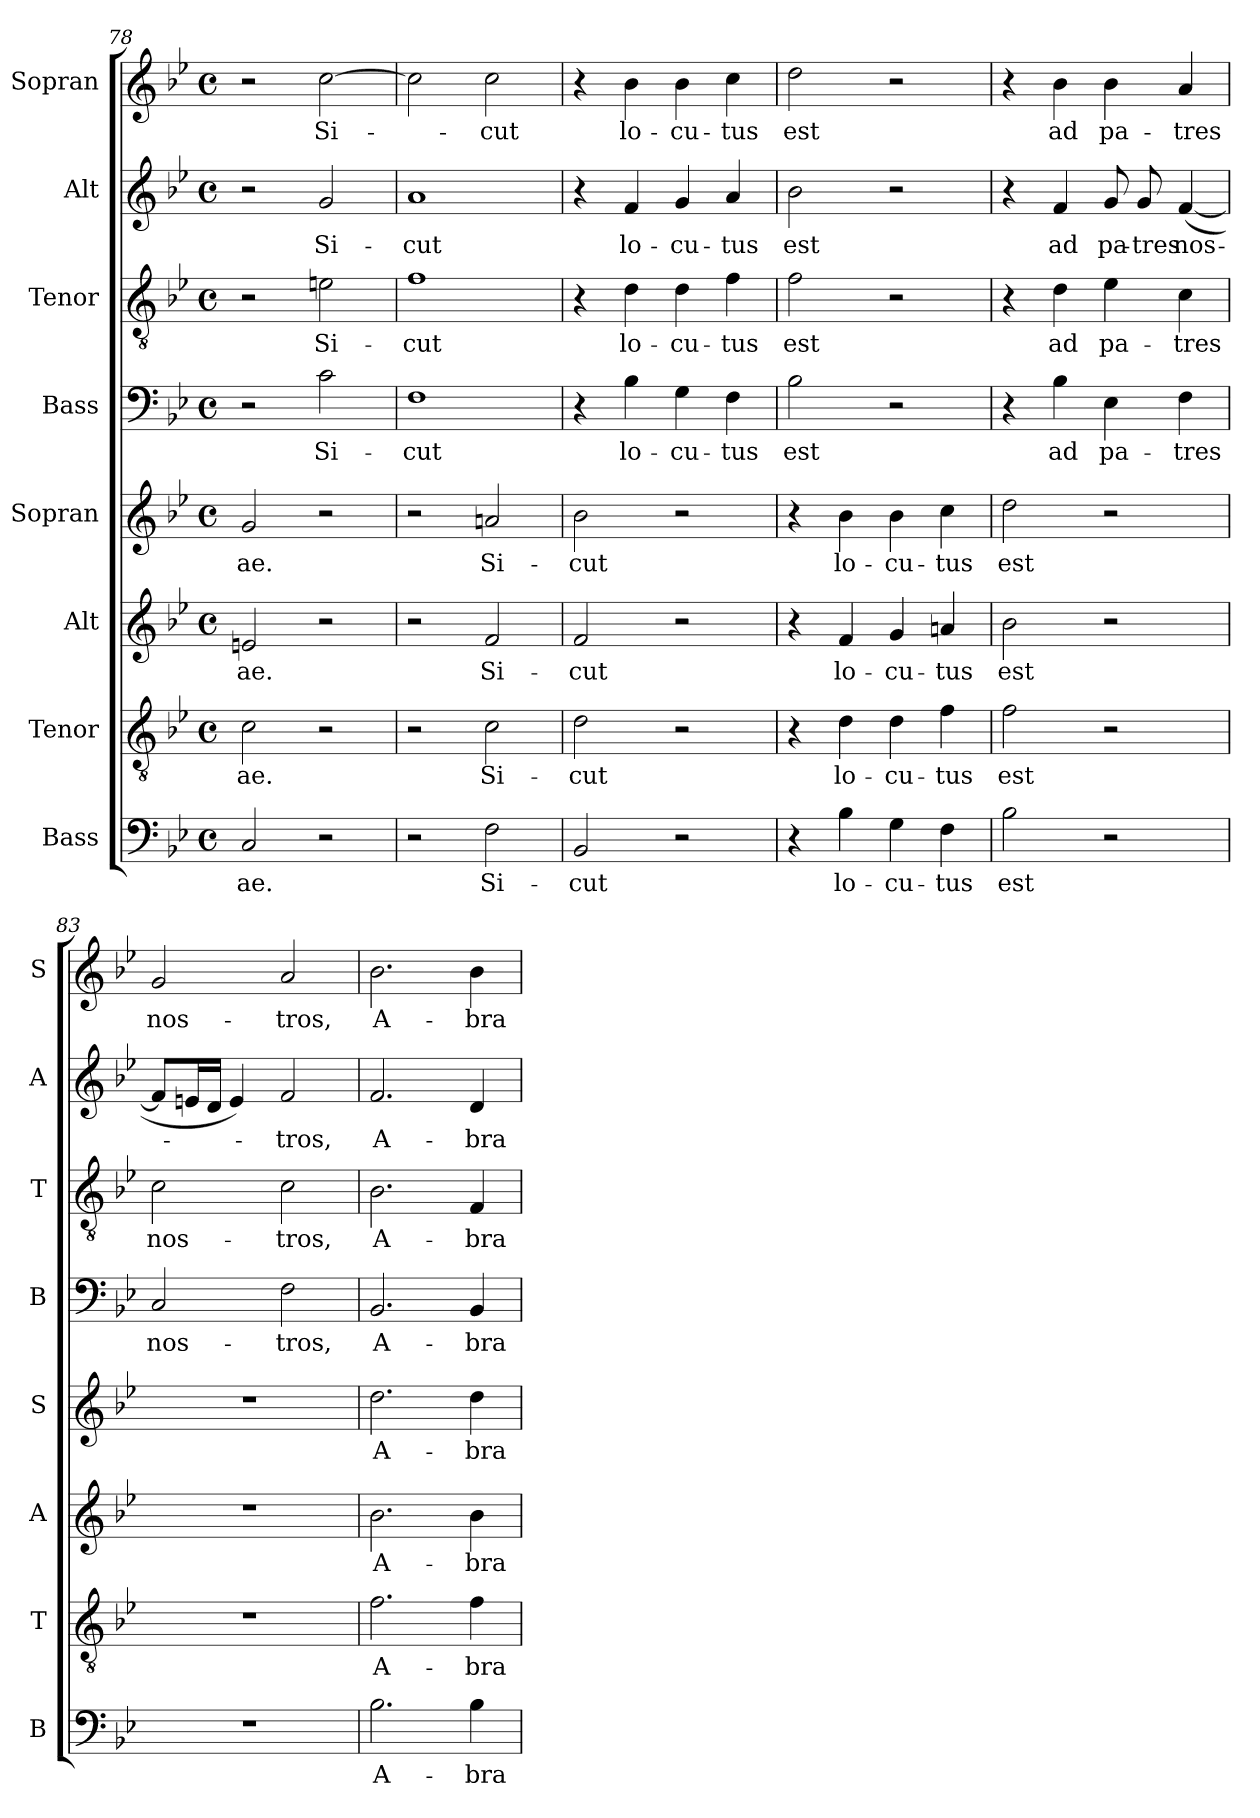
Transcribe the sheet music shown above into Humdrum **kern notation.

**kern	**text	**kern	**text	**kern	**text	**kern	**text	**kern	**text	**kern	**text	**kern	**text	**kern	**text
*part8	*part8	*part7	*part7	*part6	*part6	*part5	*part5	*part4	*part4	*part3	*part3	*part2	*part2	*part1	*part1
*staff8	*staff8	*staff7	*staff7	*staff6	*staff6	*staff5	*staff5	*staff4	*staff4	*staff3	*staff3	*staff2	*staff2	*staff1	*staff1
*I"Bass	*	*I"Tenor	*	*I"Alt	*	*I"Sopran	*	*I"Bass	*	*I"Tenor	*	*I"Alt	*	*I"Sopran	*
*I'B	*	*I'T	*	*I'A	*	*I'S	*	*I'B	*	*I'T	*	*I'A	*	*I'S	*
*clefF4	*	*clefGv2	*	*clefG2	*	*clefG2	*	*clefF4	*	*clefGv2	*	*clefG2	*	*clefG2	*
*k[b-e-]	*	*k[b-e-]	*	*k[b-e-]	*	*k[b-e-]	*	*k[b-e-]	*	*k[b-e-]	*	*k[b-e-]	*	*k[b-e-]	*
*B-:	*	*B-:	*	*B-:	*	*B-:	*	*B-:	*	*B-:	*	*B-:	*	*B-:	*
*M4/4	*	*M4/4	*	*M4/4	*	*M4/4	*	*M4/4	*	*M4/4	*	*M4/4	*	*M4/4	*
*met(c)	*	*met(c)	*	*met(c)	*	*met(c)	*	*met(c)	*	*met(c)	*	*met(c)	*	*met(c)	*
=78	=78	=78	=78	=78	=78	=78	=78	=78	=78	=78	=78	=78	=78	=78	=78
2C/	-ae.	2c\	-ae.	2en/	-ae.	2g/	-ae.	2r	.	2r	.	2r	.	2r	.
2r	.	2r	.	2r	.	2r	.	2c\	Si-	2en\	Si-	2g/	Si-	[2cc\	Si-
=79	=79	=79	=79	=79	=79	=79	=79	=79	=79	=79	=79	=79	=79	=79	=79
2r	.	2r	.	2r	.	2r	.	1F	-cut	1f	-cut	1a	-cut	2cc\]	.
2F\	Si-	2c\	Si-	2f/	Si-	2an/	Si-	.	.	.	.	.	.	2cc\	-cut
=80	=80	=80	=80	=80	=80	=80	=80	=80	=80	=80	=80	=80	=80	=80	=80
2BB-/	-cut	2d\	-cut	2f/	-cut	2b-\	-cut	4r	.	4r	.	4r	.	4r	.
.	.	.	.	.	.	.	.	4B-\	lo-	4d\	lo-	4f/	lo-	4b-\	lo-
2r	.	2r	.	2r	.	2r	.	4G\	-cu-	4d\	-cu-	4g/	-cu-	4b-\	-cu-
.	.	.	.	.	.	.	.	4F\	-tus	4f\	-tus	4a/	-tus	4cc\	-tus
=81	=81	=81	=81	=81	=81	=81	=81	=81	=81	=81	=81	=81	=81	=81	=81
4r	.	4r	.	4r	.	4r	.	2B-\	est	2f\	est	2b-\	est	2dd\	est
4B-\	lo-	4d\	lo-	4f/	lo-	4b-\	lo-	.	.	.	.	.	.	.	.
4G\	-cu-	4d\	-cu-	4g/	-cu-	4b-\	-cu-	2r	.	2r	.	2r	.	2r	.
4F\	-tus	4f\	-tus	4an/	-tus	4cc\	-tus	.	.	.	.	.	.	.	.
!!LO:PB:g=z
=82	=82	=82	=82	=82	=82	=82	=82	=82	=82	=82	=82	=82	=82	=82	=82
2B-\	est	2f\	est	2b-\	est	2dd\	est	4r	.	4r	.	4r	.	4r	.
.	.	.	.	.	.	.	.	4B-\	ad	4d\	ad	4f/	ad	4b-\	ad
2r	.	2r	.	2r	.	2r	.	4E-\	pa-	4e-\	pa-	8g/	pa-	4b-\	pa-
.	.	.	.	.	.	.	.	.	.	.	.	8g/	-tres	.	.
.	.	.	.	.	.	.	.	4F\	-tres	4c\	-tres	([4f/	nos-	4a/	-tres
=83	=83	=83	=83	=83	=83	=83	=83	=83	=83	=83	=83	=83	=83	=83	=83
1r	.	1r	.	1r	.	1r	.	2C/	nos-	2c\	nos-	8f/L]	.	2g/	nos-
.	.	.	.	.	.	.	.	.	.	.	.	16en/L	.	.	.
.	.	.	.	.	.	.	.	.	.	.	.	16d/JJ	.	.	.
.	.	.	.	.	.	.	.	.	.	.	.	4e/)	.	.	.
.	.	.	.	.	.	.	.	2F\	-tros,	2c\	-tros,	2f/	-tros,	2a/	-tros,
=84	=84	=84	=84	=84	=84	=84	=84	=84	=84	=84	=84	=84	=84	=84	=84
2.B-\	A-	2.f\	A-	2.b-\	A-	2.dd\	A-	2.BB-/	A-	2.B-\	A-	2.f/	A-	2.b-\	A-
4B-\	-bra-	4f\	-bra-	4b-\	-bra-	4dd\	-bra-	4BB-/	-bra-	4F/	-bra-	4d/	-bra-	4b-\	-bra-
=	=	=	=	=	=	=	=	=	=	=	=	=	=	=	=
*-	*-	*-	*-	*-	*-	*-	*-	*-	*-	*-	*-	*-	*-	*-	*-
